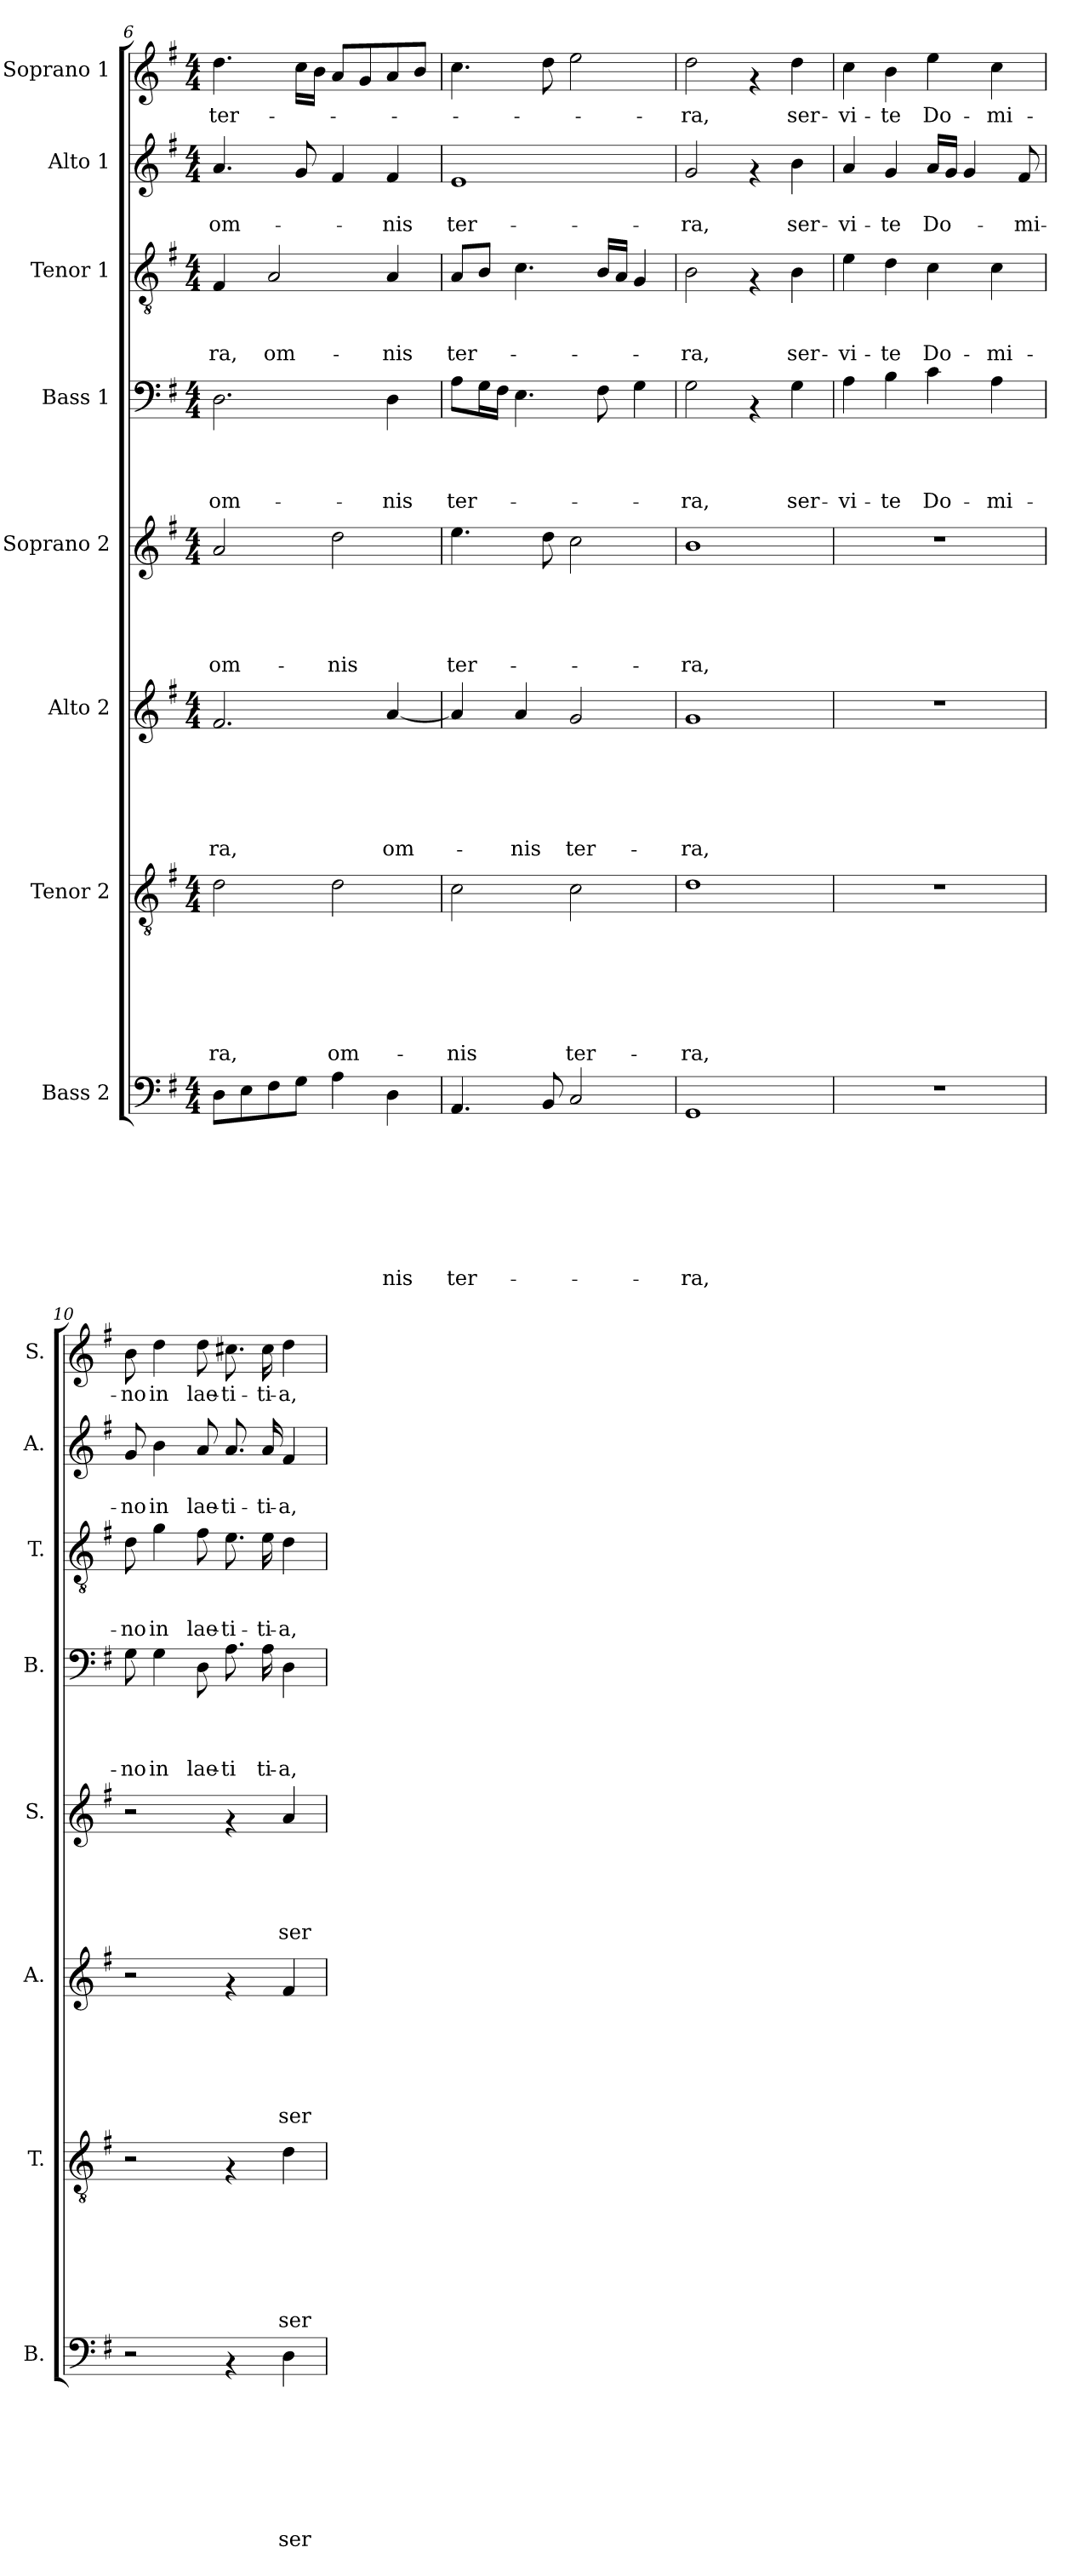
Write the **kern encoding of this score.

**kern	**text	**text	**text	**text	**text	**text	**text	**text	**kern	**text	**text	**text	**text	**text	**text	**text	**kern	**text	**text	**text	**text	**text	**text	**kern	**text	**text	**text	**text	**text	**kern	**text	**text	**text	**text	**kern	**text	**text	**text	**kern	**text	**text	**kern	**text
*part8	*part8	*part8	*part8	*part8	*part8	*part8	*part8	*part8	*part7	*part7	*part7	*part7	*part7	*part7	*part7	*part7	*part6	*part6	*part6	*part6	*part6	*part6	*part6	*part5	*part5	*part5	*part5	*part5	*part5	*part4	*part4	*part4	*part4	*part4	*part3	*part3	*part3	*part3	*part2	*part2	*part2	*part1	*part1
*staff8	*staff8	*staff8	*staff8	*staff8	*staff8	*staff8	*staff8	*staff8	*staff7	*staff7	*staff7	*staff7	*staff7	*staff7	*staff7	*staff7	*staff6	*staff6	*staff6	*staff6	*staff6	*staff6	*staff6	*staff5	*staff5	*staff5	*staff5	*staff5	*staff5	*staff4	*staff4	*staff4	*staff4	*staff4	*staff3	*staff3	*staff3	*staff3	*staff2	*staff2	*staff2	*staff1	*staff1
*I"Bass 2	*	*	*	*	*	*	*	*	*I"Tenor 2	*	*	*	*	*	*	*	*I"Alto 2	*	*	*	*	*	*	*I"Soprano 2	*	*	*	*	*	*I"Bass 1	*	*	*	*	*I"Tenor 1	*	*	*	*I"Alto 1	*	*	*I"Soprano 1	*
*I'B.	*	*	*	*	*	*	*	*	*I'T.	*	*	*	*	*	*	*	*I'A.	*	*	*	*	*	*	*I'S.	*	*	*	*	*	*I'B.	*	*	*	*	*I'T.	*	*	*	*I'A.	*	*	*I'S.	*
!!LO:PB:g=z
*clefF4	*	*	*	*	*	*	*	*	*clefGv2	*	*	*	*	*	*	*	*clefG2	*	*	*	*	*	*	*clefG2	*	*	*	*	*	*clefF4	*	*	*	*	*clefGv2	*	*	*	*clefG2	*	*	*clefG2	*
*k[f#]	*	*	*	*	*	*	*	*	*k[f#]	*	*	*	*	*	*	*	*k[f#]	*	*	*	*	*	*	*k[f#]	*	*	*	*	*	*k[f#]	*	*	*	*	*k[f#]	*	*	*	*k[f#]	*	*	*k[f#]	*
*G:	*	*	*	*	*	*	*	*	*G:	*	*	*	*	*	*	*	*G:	*	*	*	*	*	*	*G:	*	*	*	*	*	*G:	*	*	*	*	*G:	*	*	*	*G:	*	*	*G:	*
*M4/4	*	*	*	*	*	*	*	*	*M4/4	*	*	*	*	*	*	*	*M4/4	*	*	*	*	*	*	*M4/4	*	*	*	*	*	*M4/4	*	*	*	*	*M4/4	*	*	*	*M4/4	*	*	*M4/4	*
=6	=6	=6	=6	=6	=6	=6	=6	=6	=6	=6	=6	=6	=6	=6	=6	=6	=6	=6	=6	=6	=6	=6	=6	=6	=6	=6	=6	=6	=6	=6	=6	=6	=6	=6	=6	=6	=6	=6	=6	=6	=6	=6	=6
!	!	!	!	!	!	!	!	!	!	!	!	!	!	!	!	!LO:LY:b	!	!	!	!	!	!	!LO:LY:b	!	!	!	!	!	!LO:LY:b	!	!	!	!	!LO:LY:b	!	!	!	!LO:LY:b	!	!	!LO:LY:b	!	!LO:LY:b
8D\L	.	.	.	.	.	.	.	.	2d\	.	.	.	.	.	.	-ra,	2.f#/	.	.	.	.	.	-ra,	2a/	.	.	.	.	om-	2.D\	.	.	.	om-	4F#/	.	.	-ra,	4.a/	.	om-	4.dd\	ter-
8E\	.	.	.	.	.	.	.	.	.	.	.	.	.	.	.	.	.	.	.	.	.	.	.	.	.	.	.	.	.	.	.	.	.	.	.	.	.	.	.	.	.	.	.
!	!	!	!	!	!	!	!	!	!	!	!	!	!	!	!	!	!	!	!	!	!	!	!	!	!	!	!	!	!	!	!	!	!	!	!	!	!	!LO:LY:b	!	!	!	!	!
8F#\	.	.	.	.	.	.	.	.	.	.	.	.	.	.	.	.	.	.	.	.	.	.	.	.	.	.	.	.	.	.	.	.	.	.	2A/	.	.	om-	.	.	.	.	.
8G\J	.	.	.	.	.	.	.	.	.	.	.	.	.	.	.	.	.	.	.	.	.	.	.	.	.	.	.	.	.	.	.	.	.	.	.	.	.	.	8g/	.	.	16cc\LL	.
.	.	.	.	.	.	.	.	.	.	.	.	.	.	.	.	.	.	.	.	.	.	.	.	.	.	.	.	.	.	.	.	.	.	.	.	.	.	.	.	.	.	16b\JJ	.
!	!	!	!	!	!	!	!	!	!	!	!	!	!	!	!	!LO:LY:b	!	!	!	!	!	!	!	!	!	!	!	!	!LO:LY:b	!	!	!	!	!	!	!	!	!	!	!	!	!	!
4A\	.	.	.	.	.	.	.	.	2d\	.	.	.	.	.	.	om-	.	.	.	.	.	.	.	2dd\	.	.	.	.	-nis	.	.	.	.	.	.	.	.	.	4f#/	.	.	8a/L	.
.	.	.	.	.	.	.	.	.	.	.	.	.	.	.	.	.	.	.	.	.	.	.	.	.	.	.	.	.	.	.	.	.	.	.	.	.	.	.	.	.	.	8g/	.
!	!	!	!	!	!	!	!	!LO:LY:b	!	!	!	!	!	!	!	!	!	!	!	!	!	!	!LO:LY:b	!	!	!	!	!	!	!	!	!	!	!LO:LY:b	!	!	!	!LO:LY:b	!	!	!LO:LY:b	!	!
4D\	.	.	.	.	.	.	.	-nis	.	.	.	.	.	.	.	.	[<4a/	.	.	.	.	.	om-	.	.	.	.	.	.	4D\	.	.	.	-nis	4A/	.	.	-nis	4f#/	.	-nis	8a/	.
.	.	.	.	.	.	.	.	.	.	.	.	.	.	.	.	.	.	.	.	.	.	.	.	.	.	.	.	.	.	.	.	.	.	.	.	.	.	.	.	.	.	8b/J	.
=7	=7	=7	=7	=7	=7	=7	=7	=7	=7	=7	=7	=7	=7	=7	=7	=7	=7	=7	=7	=7	=7	=7	=7	=7	=7	=7	=7	=7	=7	=7	=7	=7	=7	=7	=7	=7	=7	=7	=7	=7	=7	=7	=7
!	!	!	!	!	!	!	!	!LO:LY:b	!	!	!	!	!	!	!	!LO:LY:b	!	!	!	!	!	!	!	!	!	!	!	!	!LO:LY:b	!	!	!	!	!LO:LY:b	!	!	!	!LO:LY:b	!	!	!LO:LY:b	!	!
4.AA/	.	.	.	.	.	.	.	ter-	2c\	.	.	.	.	.	.	-nis	4a/]	.	.	.	.	.	.	4.ee\	.	.	.	.	ter-	8A\L	.	.	.	ter-	8A/L	.	.	ter-	1e	.	ter-	4.cc\	.
.	.	.	.	.	.	.	.	.	.	.	.	.	.	.	.	.	.	.	.	.	.	.	.	.	.	.	.	.	.	16G\L	.	.	.	.	8B/J	.	.	.	.	.	.	.	.
.	.	.	.	.	.	.	.	.	.	.	.	.	.	.	.	.	.	.	.	.	.	.	.	.	.	.	.	.	.	16F#\JJ	.	.	.	.	.	.	.	.	.	.	.	.	.
!	!	!	!	!	!	!	!	!	!	!	!	!	!	!	!	!	!	!	!	!	!	!	!LO:LY:b	!	!	!	!	!	!	!	!	!	!	!	!	!	!	!	!	!	!	!	!
.	.	.	.	.	.	.	.	.	.	.	.	.	.	.	.	.	4a/	.	.	.	.	.	-nis	.	.	.	.	.	.	4.E\	.	.	.	.	4.c\	.	.	.	.	.	.	.	.
8BB/	.	.	.	.	.	.	.	.	.	.	.	.	.	.	.	.	.	.	.	.	.	.	.	8dd\	.	.	.	.	.	.	.	.	.	.	.	.	.	.	.	.	.	8dd\	.
!	!	!	!	!	!	!	!	!	!	!	!	!	!	!	!	!LO:LY:b	!	!	!	!	!	!	!LO:LY:b	!	!	!	!	!	!	!	!	!	!	!	!	!	!	!	!	!	!	!	!
2C/	.	.	.	.	.	.	.	.	2c\	.	.	.	.	.	.	ter-	2g/	.	.	.	.	.	ter-	2cc\	.	.	.	.	.	.	.	.	.	.	.	.	.	.	.	.	.	2ee\	.
.	.	.	.	.	.	.	.	.	.	.	.	.	.	.	.	.	.	.	.	.	.	.	.	.	.	.	.	.	.	8F#\	.	.	.	.	16B/LL	.	.	.	.	.	.	.	.
.	.	.	.	.	.	.	.	.	.	.	.	.	.	.	.	.	.	.	.	.	.	.	.	.	.	.	.	.	.	.	.	.	.	.	16A/JJ	.	.	.	.	.	.	.	.
.	.	.	.	.	.	.	.	.	.	.	.	.	.	.	.	.	.	.	.	.	.	.	.	.	.	.	.	.	.	4G\	.	.	.	.	4G/	.	.	.	.	.	.	.	.
=8	=8	=8	=8	=8	=8	=8	=8	=8	=8	=8	=8	=8	=8	=8	=8	=8	=8	=8	=8	=8	=8	=8	=8	=8	=8	=8	=8	=8	=8	=8	=8	=8	=8	=8	=8	=8	=8	=8	=8	=8	=8	=8	=8
!	!	!	!	!	!	!	!	!LO:LY:b	!	!	!	!	!	!	!	!LO:LY:b	!	!	!	!	!	!	!LO:LY:b	!	!	!	!	!	!LO:LY:b	!	!	!	!	!LO:LY:b	!	!	!	!LO:LY:b	!	!	!LO:LY:b	!	!LO:LY:b
1GG	.	.	.	.	.	.	.	-ra,	1d	.	.	.	.	.	.	-ra,	1g	.	.	.	.	.	-ra,	1b	.	.	.	.	-ra,	2G\	.	.	.	-ra,	2B\	.	.	-ra,	2g/	.	-ra,	2dd\	-ra,
.	.	.	.	.	.	.	.	.	.	.	.	.	.	.	.	.	.	.	.	.	.	.	.	.	.	.	.	.	.	4rAA	.	.	.	.	4rF	.	.	.	4rf	.	.	4rf	.
!	!	!	!	!	!	!	!	!	!	!	!	!	!	!	!	!	!	!	!	!	!	!	!	!	!	!	!	!	!	!	!	!	!	!LO:LY:b	!	!	!	!LO:LY:b	!	!	!LO:LY:b	!	!LO:LY:b
.	.	.	.	.	.	.	.	.	.	.	.	.	.	.	.	.	.	.	.	.	.	.	.	.	.	.	.	.	.	4G\	.	.	.	ser-	4B\	.	.	ser-	4b\	.	ser-	4dd\	ser-
=9	=9	=9	=9	=9	=9	=9	=9	=9	=9	=9	=9	=9	=9	=9	=9	=9	=9	=9	=9	=9	=9	=9	=9	=9	=9	=9	=9	=9	=9	=9	=9	=9	=9	=9	=9	=9	=9	=9	=9	=9	=9	=9	=9
!	!	!	!	!	!	!	!	!	!	!	!	!	!	!	!	!	!	!	!	!	!	!	!	!	!	!	!	!	!	!	!	!	!	!LO:LY:b	!	!	!	!LO:LY:b	!	!	!LO:LY:b	!	!LO:LY:b
1r	.	.	.	.	.	.	.	.	1r	.	.	.	.	.	.	.	1r	.	.	.	.	.	.	1r	.	.	.	.	.	4A\	.	.	.	-vi-	4e\	.	.	-vi-	4a/	.	-vi-	4cc\	-vi-
!	!	!	!	!	!	!	!	!	!	!	!	!	!	!	!	!	!	!	!	!	!	!	!	!	!	!	!	!	!	!	!	!	!	!LO:LY:b	!	!	!	!LO:LY:b	!	!	!LO:LY:b	!	!LO:LY:b
.	.	.	.	.	.	.	.	.	.	.	.	.	.	.	.	.	.	.	.	.	.	.	.	.	.	.	.	.	.	4B\	.	.	.	-te	4d\	.	.	-te	4g/	.	-te	4b\	-te
!	!	!	!	!	!	!	!	!	!	!	!	!	!	!	!	!	!	!	!	!	!	!	!	!	!	!	!	!	!	!	!	!	!	!LO:LY:b	!	!	!	!LO:LY:b	!	!	!LO:LY:b	!	!LO:LY:b
.	.	.	.	.	.	.	.	.	.	.	.	.	.	.	.	.	.	.	.	.	.	.	.	.	.	.	.	.	.	4c\	.	.	.	Do-	4c\	.	.	Do-	16a/LL	.	Do-	4ee\	Do-
.	.	.	.	.	.	.	.	.	.	.	.	.	.	.	.	.	.	.	.	.	.	.	.	.	.	.	.	.	.	.	.	.	.	.	.	.	.	.	16g/JJ	.	.	.	.
.	.	.	.	.	.	.	.	.	.	.	.	.	.	.	.	.	.	.	.	.	.	.	.	.	.	.	.	.	.	.	.	.	.	.	.	.	.	.	4g/	.	.	.	.
!	!	!	!	!	!	!	!	!	!	!	!	!	!	!	!	!	!	!	!	!	!	!	!	!	!	!	!	!	!	!	!	!	!	!LO:LY:b	!	!	!	!LO:LY:b	!	!	!	!	!LO:LY:b
.	.	.	.	.	.	.	.	.	.	.	.	.	.	.	.	.	.	.	.	.	.	.	.	.	.	.	.	.	.	4A\	.	.	.	-mi-	4c\	.	.	-mi-	.	.	.	4cc\	-mi-
!	!	!	!	!	!	!	!	!	!	!	!	!	!	!	!	!	!	!	!	!	!	!	!	!	!	!	!	!	!	!	!	!	!	!	!	!	!	!	!	!	!LO:LY:b	!	!
.	.	.	.	.	.	.	.	.	.	.	.	.	.	.	.	.	.	.	.	.	.	.	.	.	.	.	.	.	.	.	.	.	.	.	.	.	.	.	8f#/	.	-mi-	.	.
=10	=10	=10	=10	=10	=10	=10	=10	=10	=10	=10	=10	=10	=10	=10	=10	=10	=10	=10	=10	=10	=10	=10	=10	=10	=10	=10	=10	=10	=10	=10	=10	=10	=10	=10	=10	=10	=10	=10	=10	=10	=10	=10	=10
!	!	!	!	!	!	!	!	!	!	!	!	!	!	!	!	!	!	!	!	!	!	!	!	!	!	!	!	!	!	!	!	!	!	!LO:LY:b	!	!	!	!LO:LY:b	!	!	!LO:LY:b	!	!LO:LY:b
2r	.	.	.	.	.	.	.	.	2r	.	.	.	.	.	.	.	2r	.	.	.	.	.	.	2r	.	.	.	.	.	8G\	.	.	.	-no	8d\	.	.	-no	8g/	.	-no	8b\	-no
!	!	!	!	!	!	!	!	!	!	!	!	!	!	!	!	!	!	!	!	!	!	!	!	!	!	!	!	!	!	!	!	!	!	!LO:LY:b	!	!	!	!LO:LY:b	!	!	!LO:LY:b	!	!LO:LY:b
.	.	.	.	.	.	.	.	.	.	.	.	.	.	.	.	.	.	.	.	.	.	.	.	.	.	.	.	.	.	4G\	.	.	.	in	4g\	.	.	in	4b\	.	in	4dd\	in
!	!	!	!	!	!	!	!	!	!	!	!	!	!	!	!	!	!	!	!	!	!	!	!	!	!	!	!	!	!	!	!	!	!	!LO:LY:b	!	!	!	!LO:LY:b	!	!	!LO:LY:b	!	!LO:LY:b
.	.	.	.	.	.	.	.	.	.	.	.	.	.	.	.	.	.	.	.	.	.	.	.	.	.	.	.	.	.	8D\	.	.	.	lae-	8f#\	.	.	lae-	8a/	.	lae-	8dd\	lae-
!	!	!	!	!	!	!	!	!	!	!	!	!	!	!	!	!	!	!	!	!	!	!	!	!	!	!	!	!	!	!	!	!	!	!LO:LY:b	!	!	!	!LO:LY:b	!	!	!LO:LY:b	!	!LO:LY:b
4rAA	.	.	.	.	.	.	.	.	4rF	.	.	.	.	.	.	.	4rf	.	.	.	.	.	.	4rf	.	.	.	.	.	8.A\	.	.	.	-ti	8.e\	.	.	-ti-	8.a/	.	-ti-	8.cc#X\	-ti-
!	!	!	!	!	!	!	!	!	!	!	!	!	!	!	!	!	!	!	!	!	!	!	!	!	!	!	!	!	!	!	!	!	!	!LO:LY:b	!	!	!	!LO:LY:b	!	!	!LO:LY:b	!	!LO:LY:b
.	.	.	.	.	.	.	.	.	.	.	.	.	.	.	.	.	.	.	.	.	.	.	.	.	.	.	.	.	.	16A\	.	.	.	ti-	16e\	.	.	-ti-	16a/	.	-ti-	16cc#\	-ti-
!	!	!	!	!	!	!	!	!LO:LY:b	!	!	!	!	!	!	!	!LO:LY:b	!	!	!	!	!	!	!LO:LY:b	!	!	!	!	!	!LO:LY:b	!	!	!	!	!LO:LY:b	!	!	!	!LO:LY:b	!	!	!LO:LY:b	!	!LO:LY:b
4D\	.	.	.	.	.	.	.	ser-	4d\	.	.	.	.	.	.	ser-	4f#/	.	.	.	.	.	ser-	4a/	.	.	.	.	ser-	4D\	.	.	.	-a,	4d\	.	.	-a,	4f#/	.	-a,	4dd\	-a,
=	=	=	=	=	=	=	=	=	=	=	=	=	=	=	=	=	=	=	=	=	=	=	=	=	=	=	=	=	=	=	=	=	=	=	=	=	=	=	=	=	=	=	=
*-	*-	*-	*-	*-	*-	*-	*-	*-	*-	*-	*-	*-	*-	*-	*-	*-	*-	*-	*-	*-	*-	*-	*-	*-	*-	*-	*-	*-	*-	*-	*-	*-	*-	*-	*-	*-	*-	*-	*-	*-	*-	*-	*-
